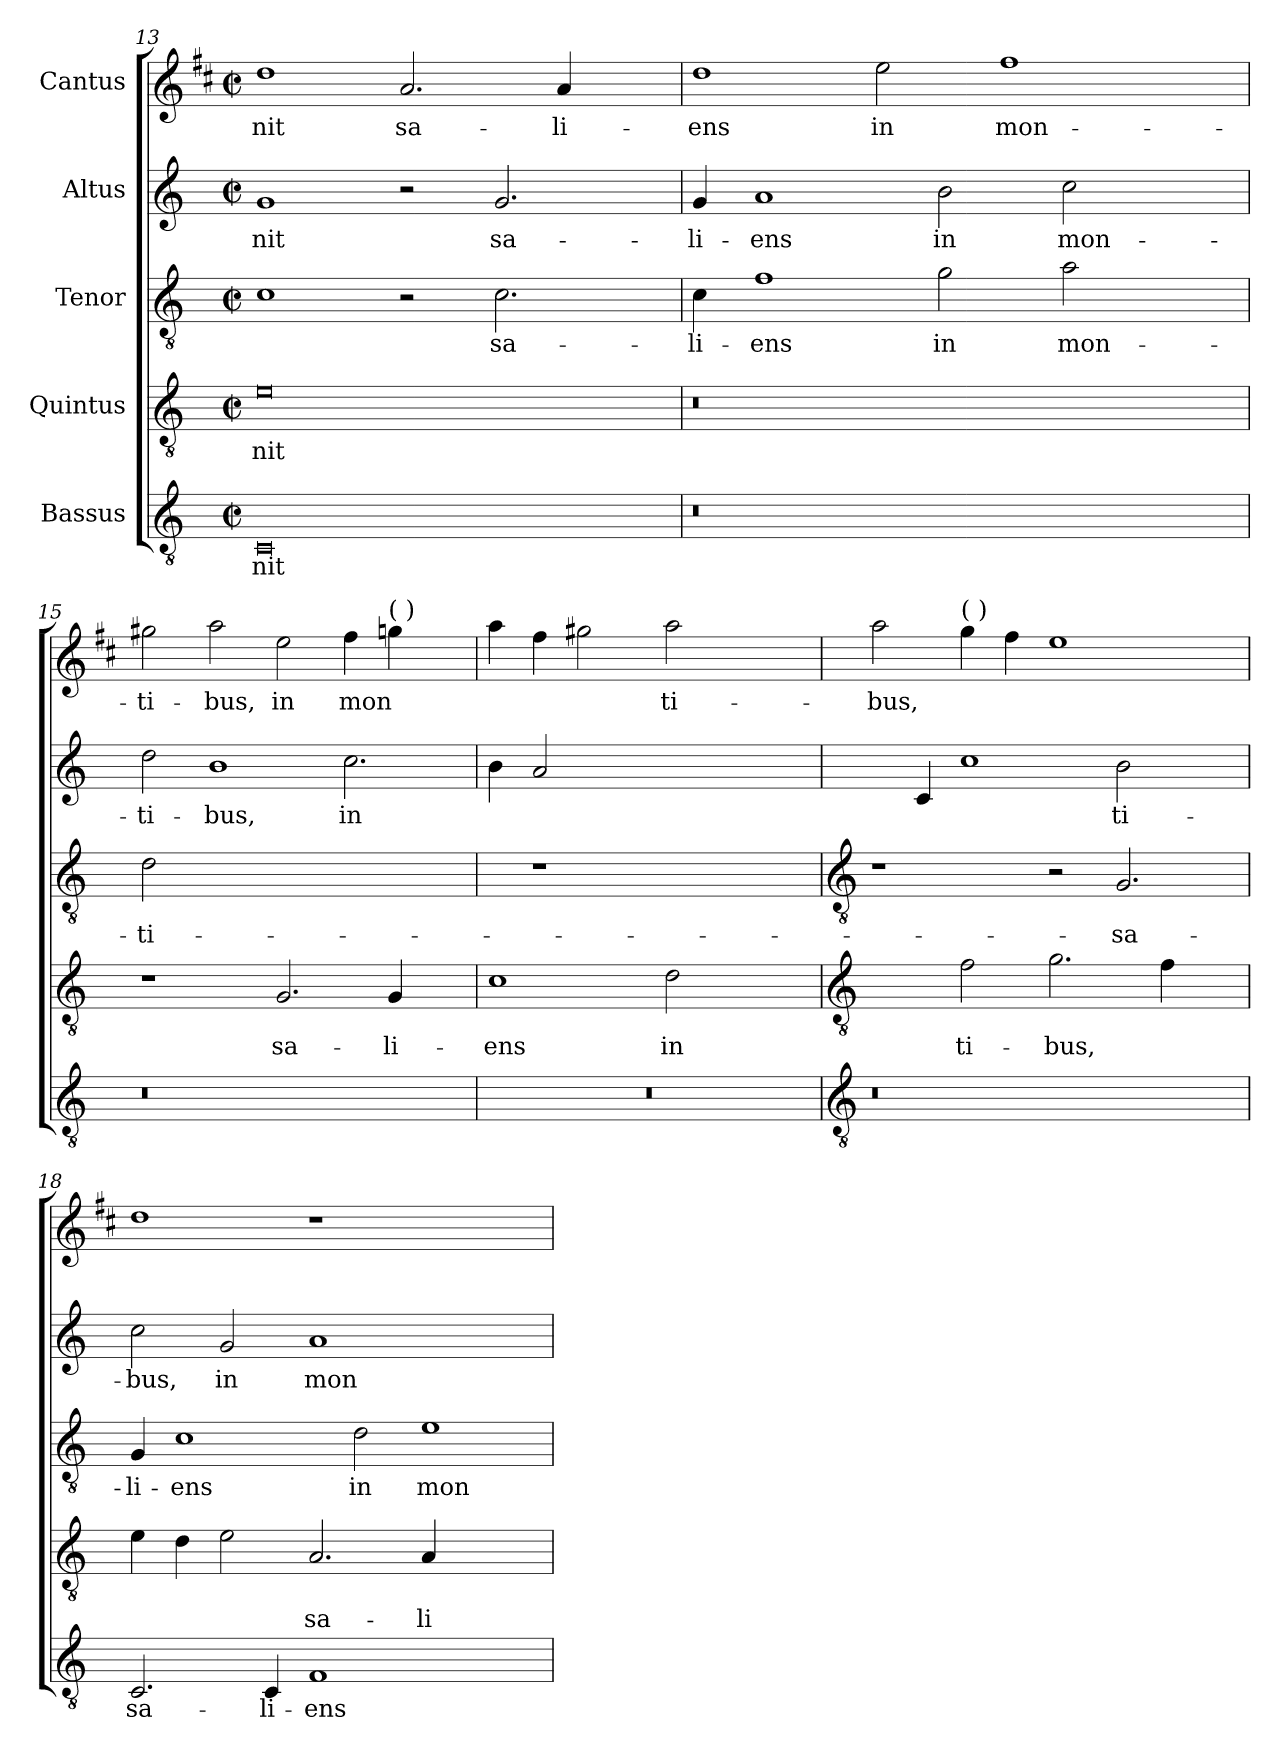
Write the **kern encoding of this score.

**kern	**text	**kern	**text	**text	**kern	**text	**kern	**text	**kern	**text
*part5	*part5	*part4	*part4	*part4	*part3	*part3	*part2	*part2	*part1	*part1
*staff5	*staff5	*staff4	*staff4	*staff4	*staff3	*staff3	*staff2	*staff2	*staff1	*staff1
*I"Bassus	*	*I"Quintus	*	*	*I"Tenor	*	*I"Altus	*	*I"Cantus	*
*clefGv2	*	*clefGv2	*	*	*clefGv2	*	*clefG2	*	*clefG2	*
*	*	*	*	*	*	*	*	*	*ITrd1c2	*
*k[]	*	*k[]	*	*	*k[]	*	*k[]	*	*k[]	*
*C:	*	*C:	*	*	*C:	*	*C:	*	*C:	*
*M4/2	*	*M4/2	*	*	*M4/2	*	*M4/2	*	*M4/2	*
*met(c|)	*	*met(c|)	*	*	*met(c|)	*	*met(c|)	*	*met(c|)	*
=13	=13	=13	=13	=13	=13	=13	=13	=13	=13	=13
!	!LO:LY:b	!	!LO:LY:b	!	!	!	!	!LO:LY:b	!	!LO:LY:b
0C	nit	0e	nit	.	1c	.	1g	nit	1cc	nit
!	!	!	!	!	!	!	!	!	!	!LO:LY:b
.	.	.	.	.	2r	.	2r	.	2.g	sa-
!	!	!	!	!	!	!LO:LY:b	!	!LO:LY:b	!	!
.	.	.	.	.	2.c	sa-	2.g	sa-	.	.
!	!	!	!	!	!	!	!	!	!	!LO:LY:b
.	.	.	.	.	.	.	.	.	4g	-li-
4ryy	.	4ryy	.	.	.	.	.	.	4ryy	.
=14	=14	=14	=14	=14	=14	=14	=14	=14	=14	=14
!	!	!	!	!	!	!LO:LY:b	!	!LO:LY:b	!	!LO:LY:b
0r	.	0r	.	.	4c	-li-	4g	-li-	1cc	-ens
!	!	!	!	!	!	!LO:LY:b	!	!LO:LY:b	!	!
.	.	.	.	.	1f	-ens	1a	-ens	.	.
!	!	!	!	!	!	!	!	!	!	!LO:LY:b
.	.	.	.	.	.	.	.	.	2dd	in
!	!	!	!	!	!	!LO:LY:b	!	!LO:LY:b	!	!
.	.	.	.	.	2g	in	2b	in	.	.
!	!	!	!	!	!	!	!	!	!	!LO:LY:b
.	.	.	.	.	.	.	.	.	1ee	mon-
!	!	!	!	!	!	!LO:LY:b	!	!LO:LY:b	!	!
.	.	.	.	.	2a	mon-	2cc	mon-	.	.
2ryy	.	2ryy	.	.	.	.	.	.	.	.
.	.	.	.	.	4ryy	.	4ryy	.	.	.
=15	=15	=15	=15	=15	=15	=15	=15	=15	=15	=15
!	!	!	!	!	!	!LO:LY:b	!	!LO:LY:b	!	!LO:LY:b
0r	.	1r	.	.	2d	-ti-	2dd	-ti-	2ff#	-ti-
!	!	!	!	!	!	!LO:LY:b	!	!LO:LY:b	!	!LO:LY:b
.	.	.	.	.	[1gyy	-bus,	1b	-bus,	2gg	-bus,
!	!	!	!LO:LY:b	!	!	!	!	!	!	!LO:LY:b
.	.	2.G	sa-	.	.	.	.	.	2dd	in
!	!	!	!	!	!	!	!	!LO:LY:b	!	!LO:LY:b
.	.	.	.	.	2.gyy_	.	2.cc	in	4ee	mon
!	!	!	!	!	!	!	!	!	!LO:TX:a:t=(  )	!
!	!	!	!LO:LY:b	!	!	!	!	!	!	!
.	.	4G	-li-	.	.	.	.	.	4ffn	.
4ryy	.	4ryy	.	.	.	.	.	.	4ryy	.
=16	=16	=16	=16	=16	=16	=16	=16	=16	=16	=16
!	!	!	!LO:LY:b	!	!	!	!	!	!	!
0r	.	1c	-ens	.	4gyy]	.	4b	.	4gg	.
.	.	.	.	.	1r	.	2a	.	4ee	.
.	.	.	.	.	.	.	.	.	2ff#X	.
!	!	!	!	!	!	!	!	!LO:LY:b	!	!
.	.	.	.	.	.	.	[2gyy	mon	.	.
!	!	!	!LO:LY:b	!	!	!	!	!	!	!LO:LY:b
.	.	2d	in	.	.	.	.	.	2gg	ti-
.	.	.	.	.	2.ryy	.	2.ryy	.	.	.
!	!	!	!LO:LY:b	!	!	!	!	!	!	!
.	.	[2eyy	mon-	.	.	.	.	.	2ryy	.
!!LO:LB:g=z
=17	=17	=17	=17	=17	=17	=17	=17	=17	=17	=17
*clefGv2	*	*clefGv2	*	*	*clefGv2	*	*	*	*	*
!	!	!	!	!	!	!	!	!	!	!LO:LY:b
0r	.	2eyy]	.	.	1r	.	4gyy]	.	2gg	-bus,
.	.	.	.	.	.	.	4c	.	.	.
!	!	!	!	!	!	!	!	!	!LO:TX:a:t=(  )	!
!	!	!	!LO:LY:b	!	!	!	!	!	!	!
.	.	2f	-ti-	.	.	.	1cc	.	4ff	.
.	.	.	.	.	.	.	.	.	4ee	.
!	!	!	!LO:LY:b	!	!	!	!	!	!	!
.	.	2.g	-bus,	.	2r	.	.	.	1dd	.
!	!	!	!	!	!	!LO:LY:b	!	!LO:LY:b	!	!
.	.	.	.	.	2.G	sa-	2b	ti-	.	.
.	.	4f	.	.	.	.	.	.	.	.
4ryy	.	4ryy	.	.	.	.	4ryy	.	4ryy	.
=18	=18	=18	=18	=18	=18	=18	=18	=18	=18	=18
!	!LO:LY:b	!	!	!	!	!LO:LY:b	!	!LO:LY:b	!	!
2.C	sa-	4e	.	.	4G	-li-	2cc	-bus,	1cc	.
!	!	!	!	!	!	!LO:LY:b	!	!	!	!
.	.	4d	.	.	1c	-ens	.	.	.	.
!	!	!	!	!	!	!	!	!LO:LY:b	!	!
.	.	2e	.	.	.	.	2g	in	.	.
!	!LO:LY:b	!	!	!	!	!	!	!	!	!
4C	-li-	.	.	.	.	.	.	.	.	.
!	!LO:LY:b	!	!	!LO:LY:b	!	!	!	!LO:LY:b	!	!
1F	-ens	2.A	.	sa-	.	.	1a	mon-	1r	.
!	!	!	!	!	!	!LO:LY:b	!	!	!	!
.	.	.	.	.	2d	in	.	.	.	.
!	!	!	!	!LO:LY:b	!	!LO:LY:b	!	!	!	!
.	.	4A	.	-li-	1e	mon-	.	.	.	.
2.ryy	.	2.ryy	.	.	.	.	2.ryy	.	2.ryy	.
=	=	=	=	=	=	=	=	=	=	=
*-	*-	*-	*-	*-	*-	*-	*-	*-	*-	*-
